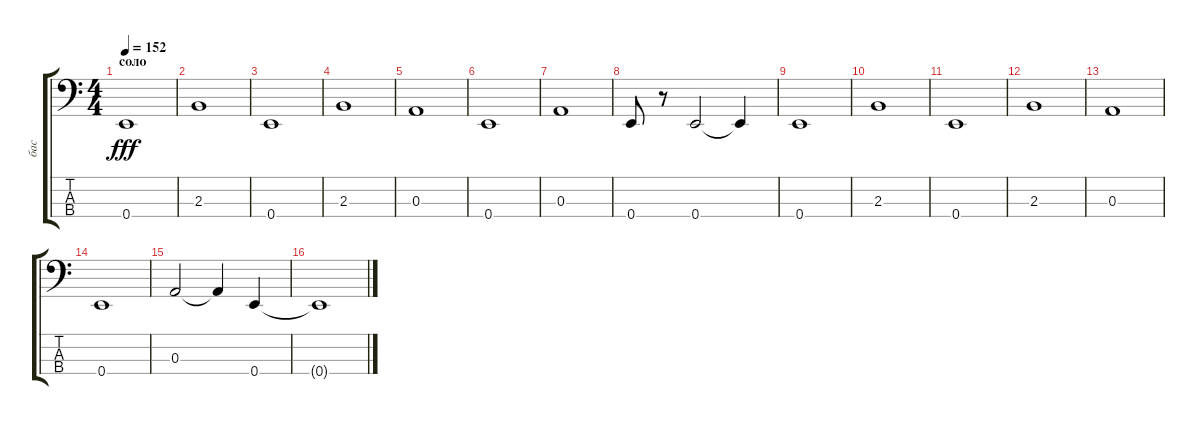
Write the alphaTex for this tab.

\track ("бас" "бас") {instrument electricbassfinger}
\staff {score tabs}
\tuning (G2 D2 A1 E1) {hide}
\ts (4 4)
\section ("" "соло")
\tempo 152
\clef f4
\ks c
0.4.1{dy fff} |
2.3.1 |
0.4.1 |
2.3.1 |
0.3.1 |
0.4.1 |
0.3.1 |
0.4.8 r.8 0.4.2 0.4{t}.4 |
0.4.1 |
2.3.1 |
0.4.1 |
2.3.1 |
0.3.1 |
0.4.1 |
0.3.2 0.3{t}.4 0.4.4 |
0.4{t}.1
